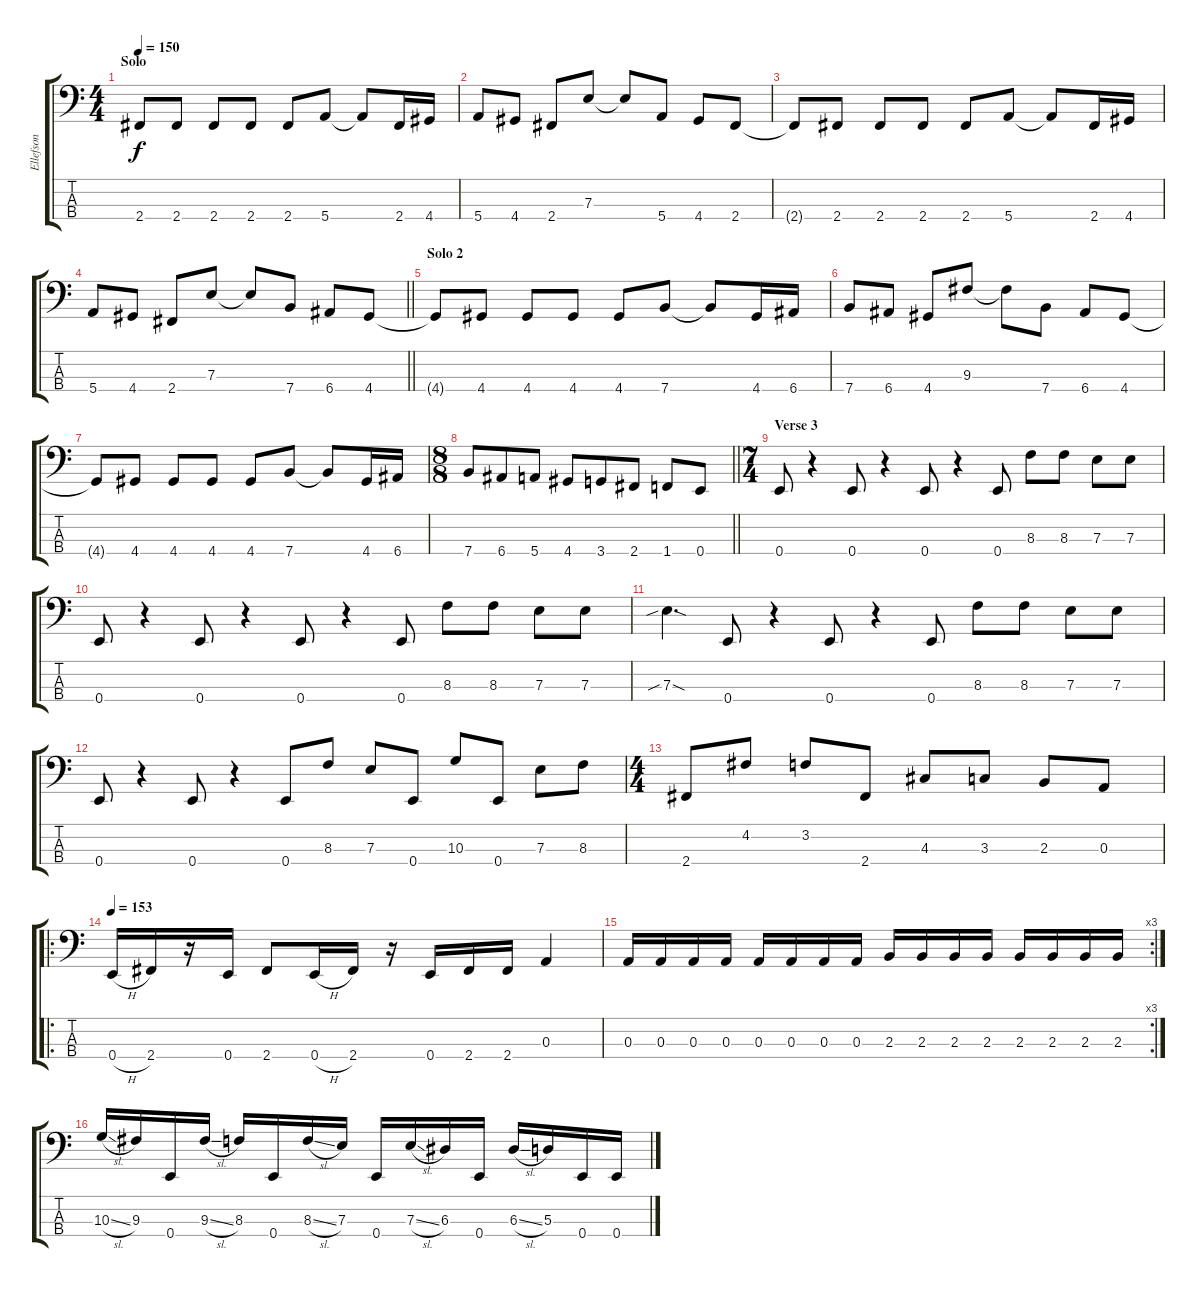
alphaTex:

\track ("Ellefson" "Ellefson") {instrument electricbasspick}
\staff {score tabs}
\tuning (G2 D2 A1 E1) {hide}
\ts (4 4)
\section ("" "Solo")
\tempo 150
\clef f4
\ks c
2.4{t}.8{dy f} 2.4.8 2.4.8 2.4.8 2.4.8 5.4.8 5.4{t}.8 2.4.16 4.4.16 |
5.4.8 4.4.8 2.4.8 7.3.8 7.3{t}.8 5.4.8 4.4.8 2.4.8 |
2.4{t}.8 2.4.8 2.4.8 2.4.8 2.4.8 5.4.8 5.4{t}.8 2.4.16 4.4.16 |
\barLineRight lightlight
5.4.8 4.4.8 2.4.8 7.3.8 7.3{t}.8 7.4.8 6.4.8 4.4.8 |
\section ("" "Solo 2")
4.4{t}.8 4.4.8 4.4.8 4.4.8 4.4.8 7.4.8 7.4{t}.8 4.4.16 6.4.16 |
7.4.8 6.4.8 4.4.8 9.3.8 9.3{t}.8 7.4.8 6.4.8 4.4.8 |
4.4{t}.8 4.4.8 4.4.8 4.4.8 4.4.8 7.4.8 7.4{t}.8 4.4.16 6.4.16 |
\ts (8 8)
\barLineRight lightlight
7.4.8 6.4.8 5.4.8 4.4.8 3.4.8 2.4.8 1.4.8 0.4.8 |
\ts (7 4)
\section ("" "Verse 3")
0.4.8 r.4 0.4.8 r.4 0.4.8 r.4 0.4.8 8.3.8 8.3.8 7.3.8 7.3.8 |
0.4.8 r.4 0.4.8 r.4 0.4.8 r.4 0.4.8 8.3.8 8.3.8 7.3.8 7.3.8 |
7.3{sib sod}.4{d} 0.4.8 r.4 0.4.8 r.4 0.4.8 8.3.8 8.3.8 7.3.8 7.3.8 |
0.4.8 r.4 0.4.8 r.4 0.4.8 8.3.8 7.3.8 0.4.8 10.3.8 0.4.8 7.3.8 8.3.8 |
\ts (4 4)
2.4.8 4.2.8 3.2.8 2.4.8 4.3.8 3.3.8 2.3.8 0.3.8 |
\ro
\tempo 153
0.4{h}.16 2.4.16 r.16 0.4.16 2.4.8 0.4{h}.16 2.4.16 r.16 0.4.16 2.4.16 2.4.16 0.3.4 |
\rc 3
0.3.16 0.3.16 0.3.16 0.3.16 0.3.16 0.3.16 0.3.16 0.3.16 2.3.16 2.3.16 2.3.16 2.3.16 2.3.16 2.3.16 2.3.16 2.3.16 |
10.3{sl}.16 9.3.16 0.4.16 9.3{sl}.16 8.3.16 0.4.16 8.3{sl}.16 7.3.16 0.4.16 7.3{sl}.16 6.3.16 0.4.16 6.3{sl}.16 5.3.16 0.4.16 0.4.16
